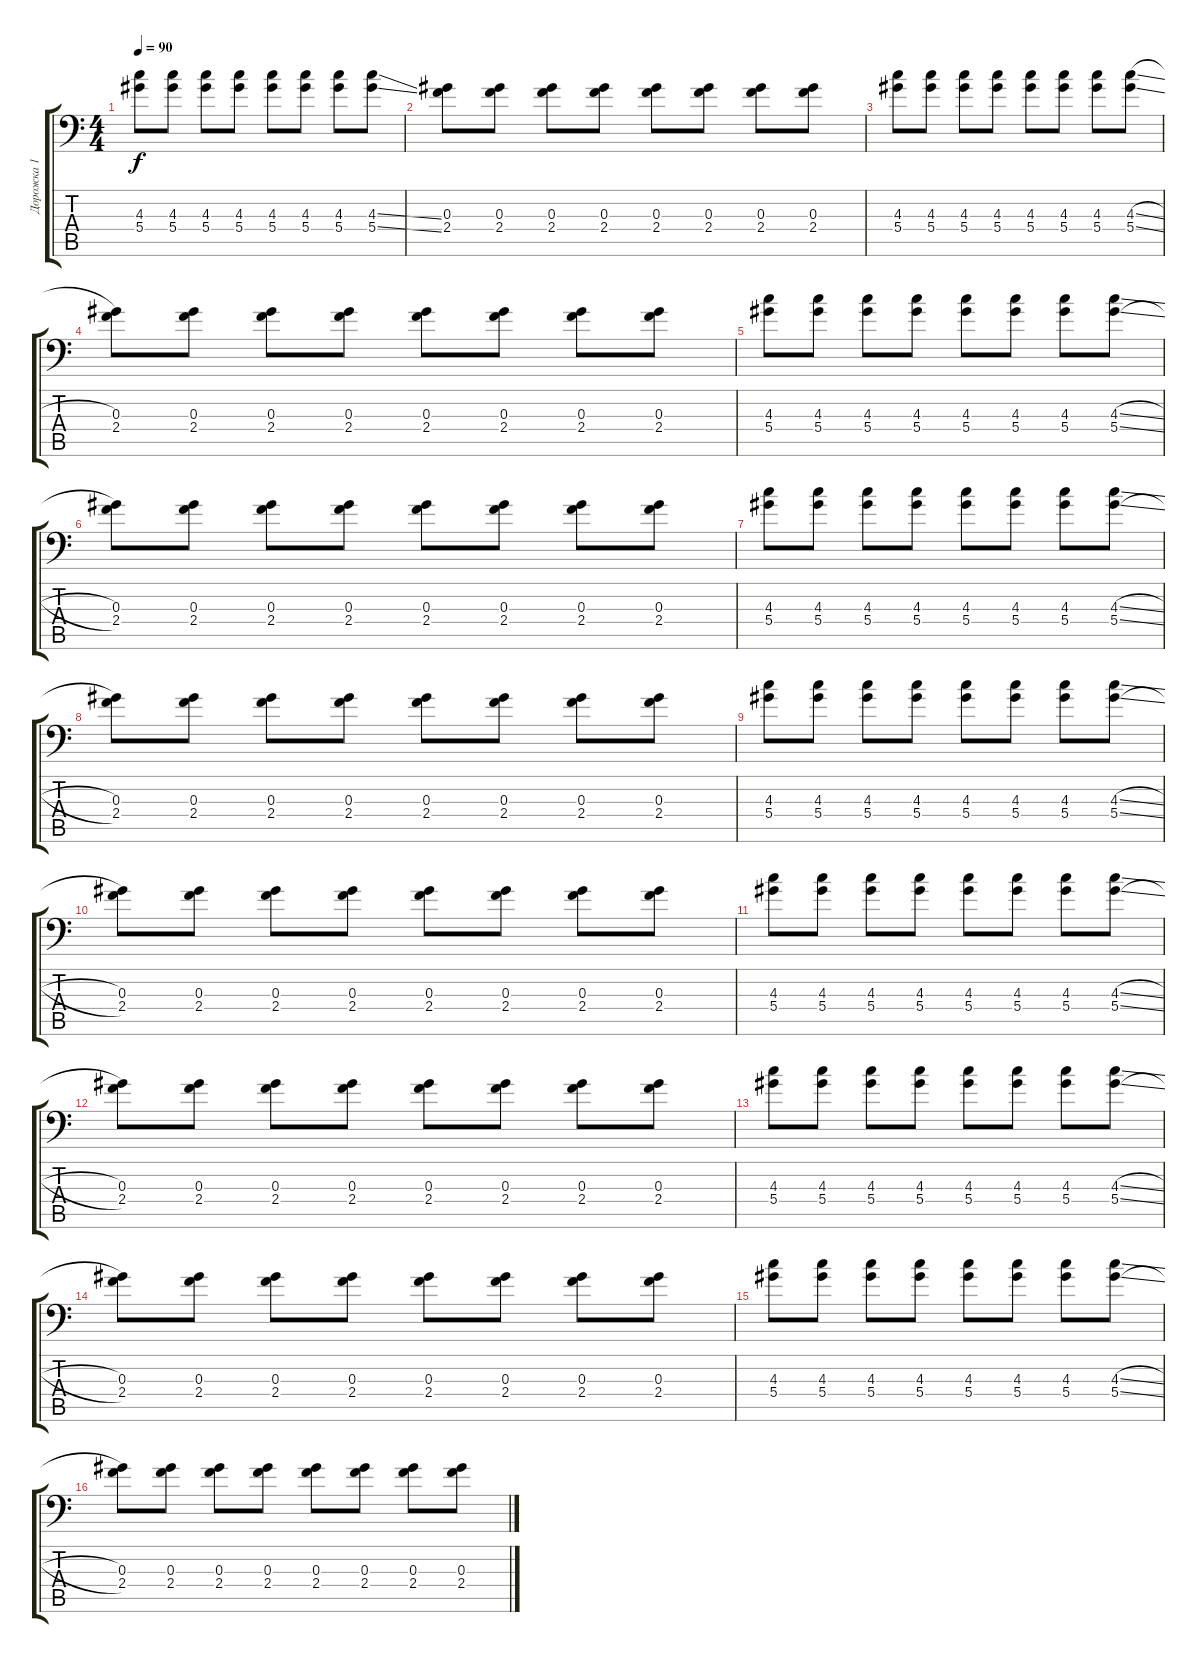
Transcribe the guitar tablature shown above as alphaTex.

\track ("Дорожка 1" "Дорожка 1") {instrument electricguitarjazz}
\staff {score tabs}
\tuning (Db5 Db4 Ab3 Eb3 Bb2 Gb1) {hide}
\ts (4 4)
\tempo 90
\clef f4
\ks c
(4.3 5.4).8{dy f instrument electricguitarjazz} (4.3 5.4).8 (4.3 5.4).8 (4.3 5.4).8 (4.3 5.4).8 (4.3 5.4).8 (4.3 5.4).8 (4.3{ss} 5.4{ss}).8 |
(0.3 2.4).8 (0.3 2.4).8 (0.3 2.4).8 (0.3 2.4).8 (0.3 2.4).8 (0.3 2.4).8 (0.3 2.4).8 (0.3 2.4).8 |
(4.3 5.4).8 (4.3 5.4).8 (4.3 5.4).8 (4.3 5.4).8 (4.3 5.4).8 (4.3 5.4).8 (4.3 5.4).8 (4.3{sl} 5.4{ss}).8 |
(0.3 2.4).8 (0.3 2.4).8 (0.3 2.4).8 (0.3 2.4).8 (0.3 2.4).8 (0.3 2.4).8 (0.3 2.4).8 (0.3 2.4).8 |
(4.3 5.4).8 (4.3 5.4).8 (4.3 5.4).8 (4.3 5.4).8 (4.3 5.4).8 (4.3 5.4).8 (4.3 5.4).8 (4.3{sl} 5.4{sl}).8 |
(0.3 2.4).8 (0.3 2.4).8 (0.3 2.4).8 (0.3 2.4).8 (0.3 2.4).8 (0.3 2.4).8 (0.3 2.4).8 (0.3 2.4).8 |
(4.3 5.4).8 (4.3 5.4).8 (4.3 5.4).8 (4.3 5.4).8 (4.3 5.4).8 (4.3 5.4).8 (4.3 5.4).8 (4.3{sl} 5.4{sl}).8 |
(0.3 2.4).8 (0.3 2.4).8 (0.3 2.4).8 (0.3 2.4).8 (0.3 2.4).8 (0.3 2.4).8 (0.3 2.4).8 (0.3 2.4).8 |
(4.3 5.4).8 (4.3 5.4).8 (4.3 5.4).8 (4.3 5.4).8 (4.3 5.4).8 (4.3 5.4).8 (4.3 5.4).8 (4.3{sl} 5.4{sl}).8 |
(0.3 2.4).8 (0.3 2.4).8 (0.3 2.4).8 (0.3 2.4).8 (0.3 2.4).8 (0.3 2.4).8 (0.3 2.4).8 (0.3 2.4).8 |
(4.3 5.4).8 (4.3 5.4).8 (4.3 5.4).8 (4.3 5.4).8 (4.3 5.4).8 (4.3 5.4).8 (4.3 5.4).8 (4.3{sl} 5.4{sl}).8 |
(0.3 2.4).8 (0.3 2.4).8 (0.3 2.4).8 (0.3 2.4).8 (0.3 2.4).8 (0.3 2.4).8 (0.3 2.4).8 (0.3 2.4).8 |
(4.3 5.4).8 (4.3 5.4).8 (4.3 5.4).8 (4.3 5.4).8 (4.3 5.4).8 (4.3 5.4).8 (4.3 5.4).8 (4.3{sl} 5.4{sl}).8 |
(0.3 2.4).8 (0.3 2.4).8 (0.3 2.4).8 (0.3 2.4).8 (0.3 2.4).8 (0.3 2.4).8 (0.3 2.4).8 (0.3 2.4).8 |
(4.3 5.4).8 (4.3 5.4).8 (4.3 5.4).8 (4.3 5.4).8 (4.3 5.4).8 (4.3 5.4).8 (4.3 5.4).8 (4.3{sl} 5.4{sl}).8 |
(0.3 2.4).8 (0.3 2.4).8 (0.3 2.4).8 (0.3 2.4).8 (0.3 2.4).8 (0.3 2.4).8 (0.3 2.4).8 (0.3 2.4).8
